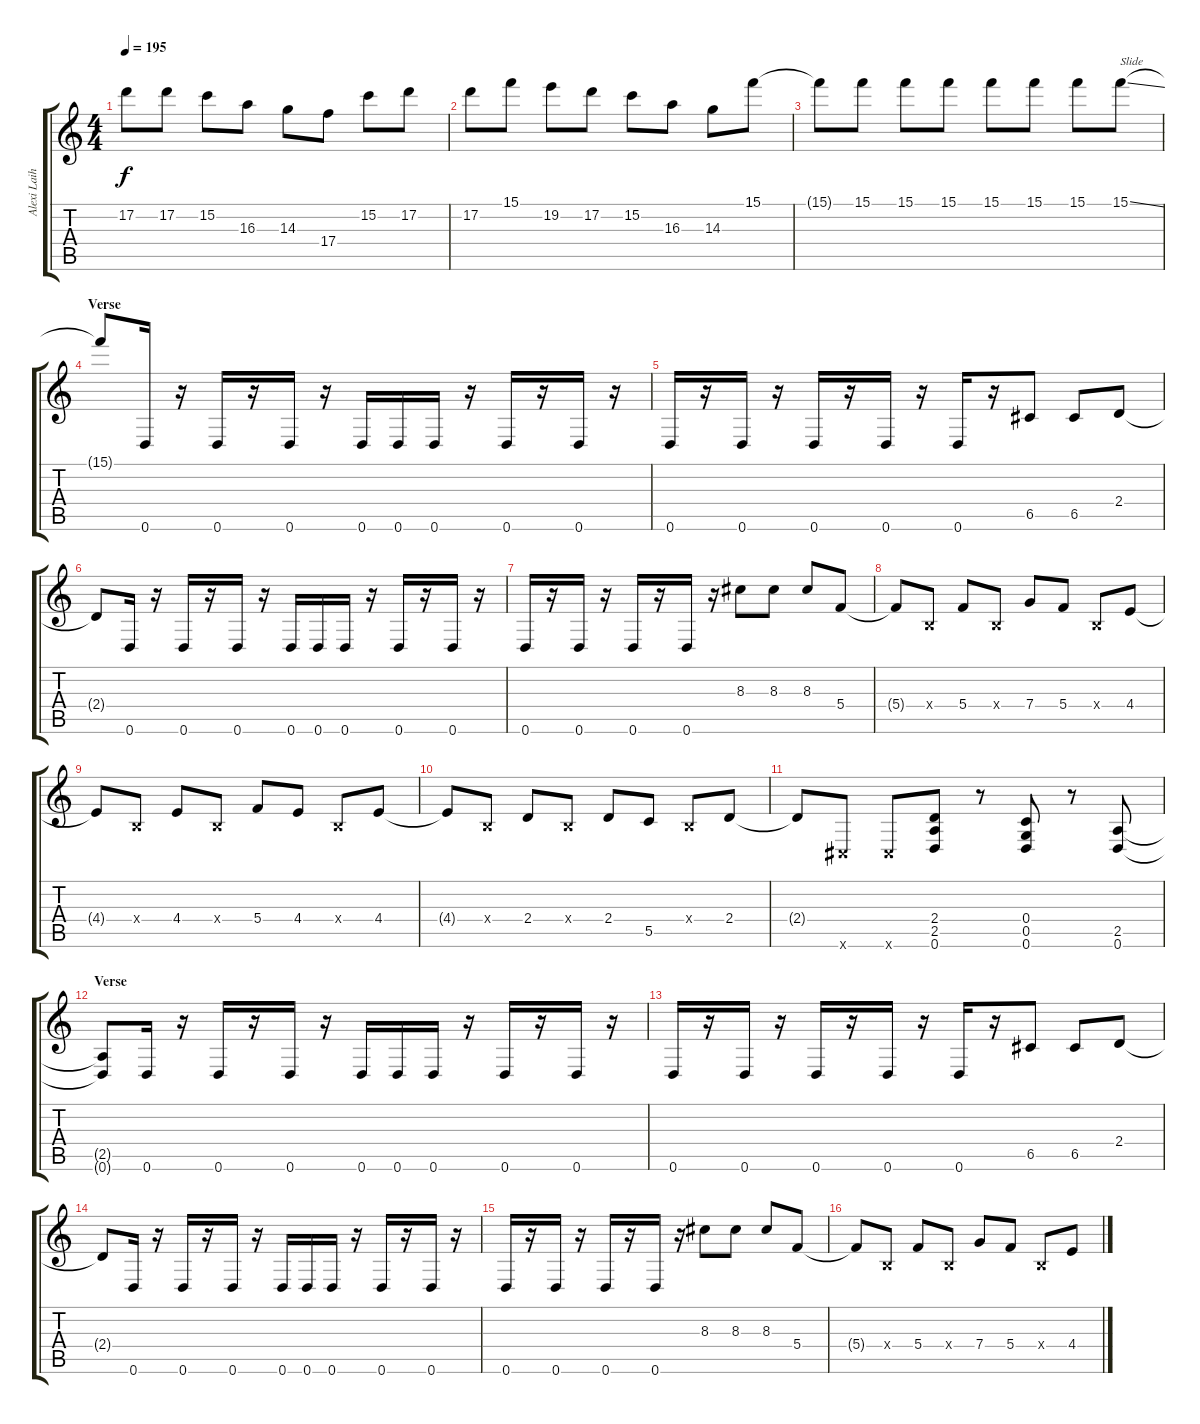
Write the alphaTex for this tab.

\track ("Alexi Laiho" "Alexi Laih") {instrument distortionguitar}
\staff {score tabs}
\tuning (D4 A3 F3 C3 G2 D2) {hide}
\ts (4 4)
\tempo 195
\clef g2
\ks c
17.2{t}.8{dy f} 17.2.8 15.2.8 16.3.8 14.3.8 17.4.8 15.2.8 17.2.8 |
17.2.8 15.1.8 19.2.8 17.2.8 15.2.8 16.3.8 14.3.8 15.1.8 |
15.1{t}.8 15.1.8 15.1.8 15.1.8 15.1.8 15.1.8 15.1.8 15.1{ss}.8{txt "Slide"} |
\section ("" "Verse")
15.1{t}.8 0.6.16 r.16 0.6.16 r.16 0.6.16 r.16 0.6.16 0.6.16 0.6.16 r.16 0.6.16 r.16 0.6.16 r.16 |
0.6.16 r.16 0.6.16 r.16 0.6.16 r.16 0.6.16 r.16 0.6.16 r.16 6.5.8 6.5.8 2.4.8 |
2.4{t}.8 0.6.16 r.16 0.6.16 r.16 0.6.16 r.16 0.6.16 0.6.16 0.6.16 r.16 0.6.16 r.16 0.6.16 r.16 |
0.6.16 r.16 0.6.16 r.16 0.6.16 r.16 0.6.16 r.16 8.3.8 8.3.8 8.3.8 5.4.8 |
5.4{t}.8 -1.4{x}.8 5.4.8 -1.4{x}.8 7.4.8 5.4.8 -1.4{x}.8 4.4.8 |
4.4{t}.8 -1.4{x}.8 4.4.8 -1.4{x}.8 5.4.8 4.4.8 -1.4{x}.8 4.4.8 |
4.4{t}.8 -1.4{x}.8 2.4.8 -1.4{x}.8 2.4.8 5.5.8 -1.4{x}.8 2.4.8 |
2.4{t}.8 -1.6{x}.8 -1.6{x}.8 (2.4 2.5 0.6).8 r.8 (0.4 0.5 0.6).8 r.8 (2.5 0.6).8 |
\section ("" "Verse")
(2.5{t} 0.6{t}).8 0.6.16 r.16 0.6.16 r.16 0.6.16 r.16 0.6.16 0.6.16 0.6.16 r.16 0.6.16 r.16 0.6.16 r.16 |
0.6.16 r.16 0.6.16 r.16 0.6.16 r.16 0.6.16 r.16 0.6.16 r.16 6.5.8 6.5.8 2.4.8 |
2.4{t}.8 0.6.16 r.16 0.6.16 r.16 0.6.16 r.16 0.6.16 0.6.16 0.6.16 r.16 0.6.16 r.16 0.6.16 r.16 |
0.6.16 r.16 0.6.16 r.16 0.6.16 r.16 0.6.16 r.16 8.3.8 8.3.8 8.3.8 5.4.8 |
5.4{t}.8 -1.4{x}.8 5.4.8 -1.4{x}.8 7.4.8 5.4.8 -1.4{x}.8 4.4.8
